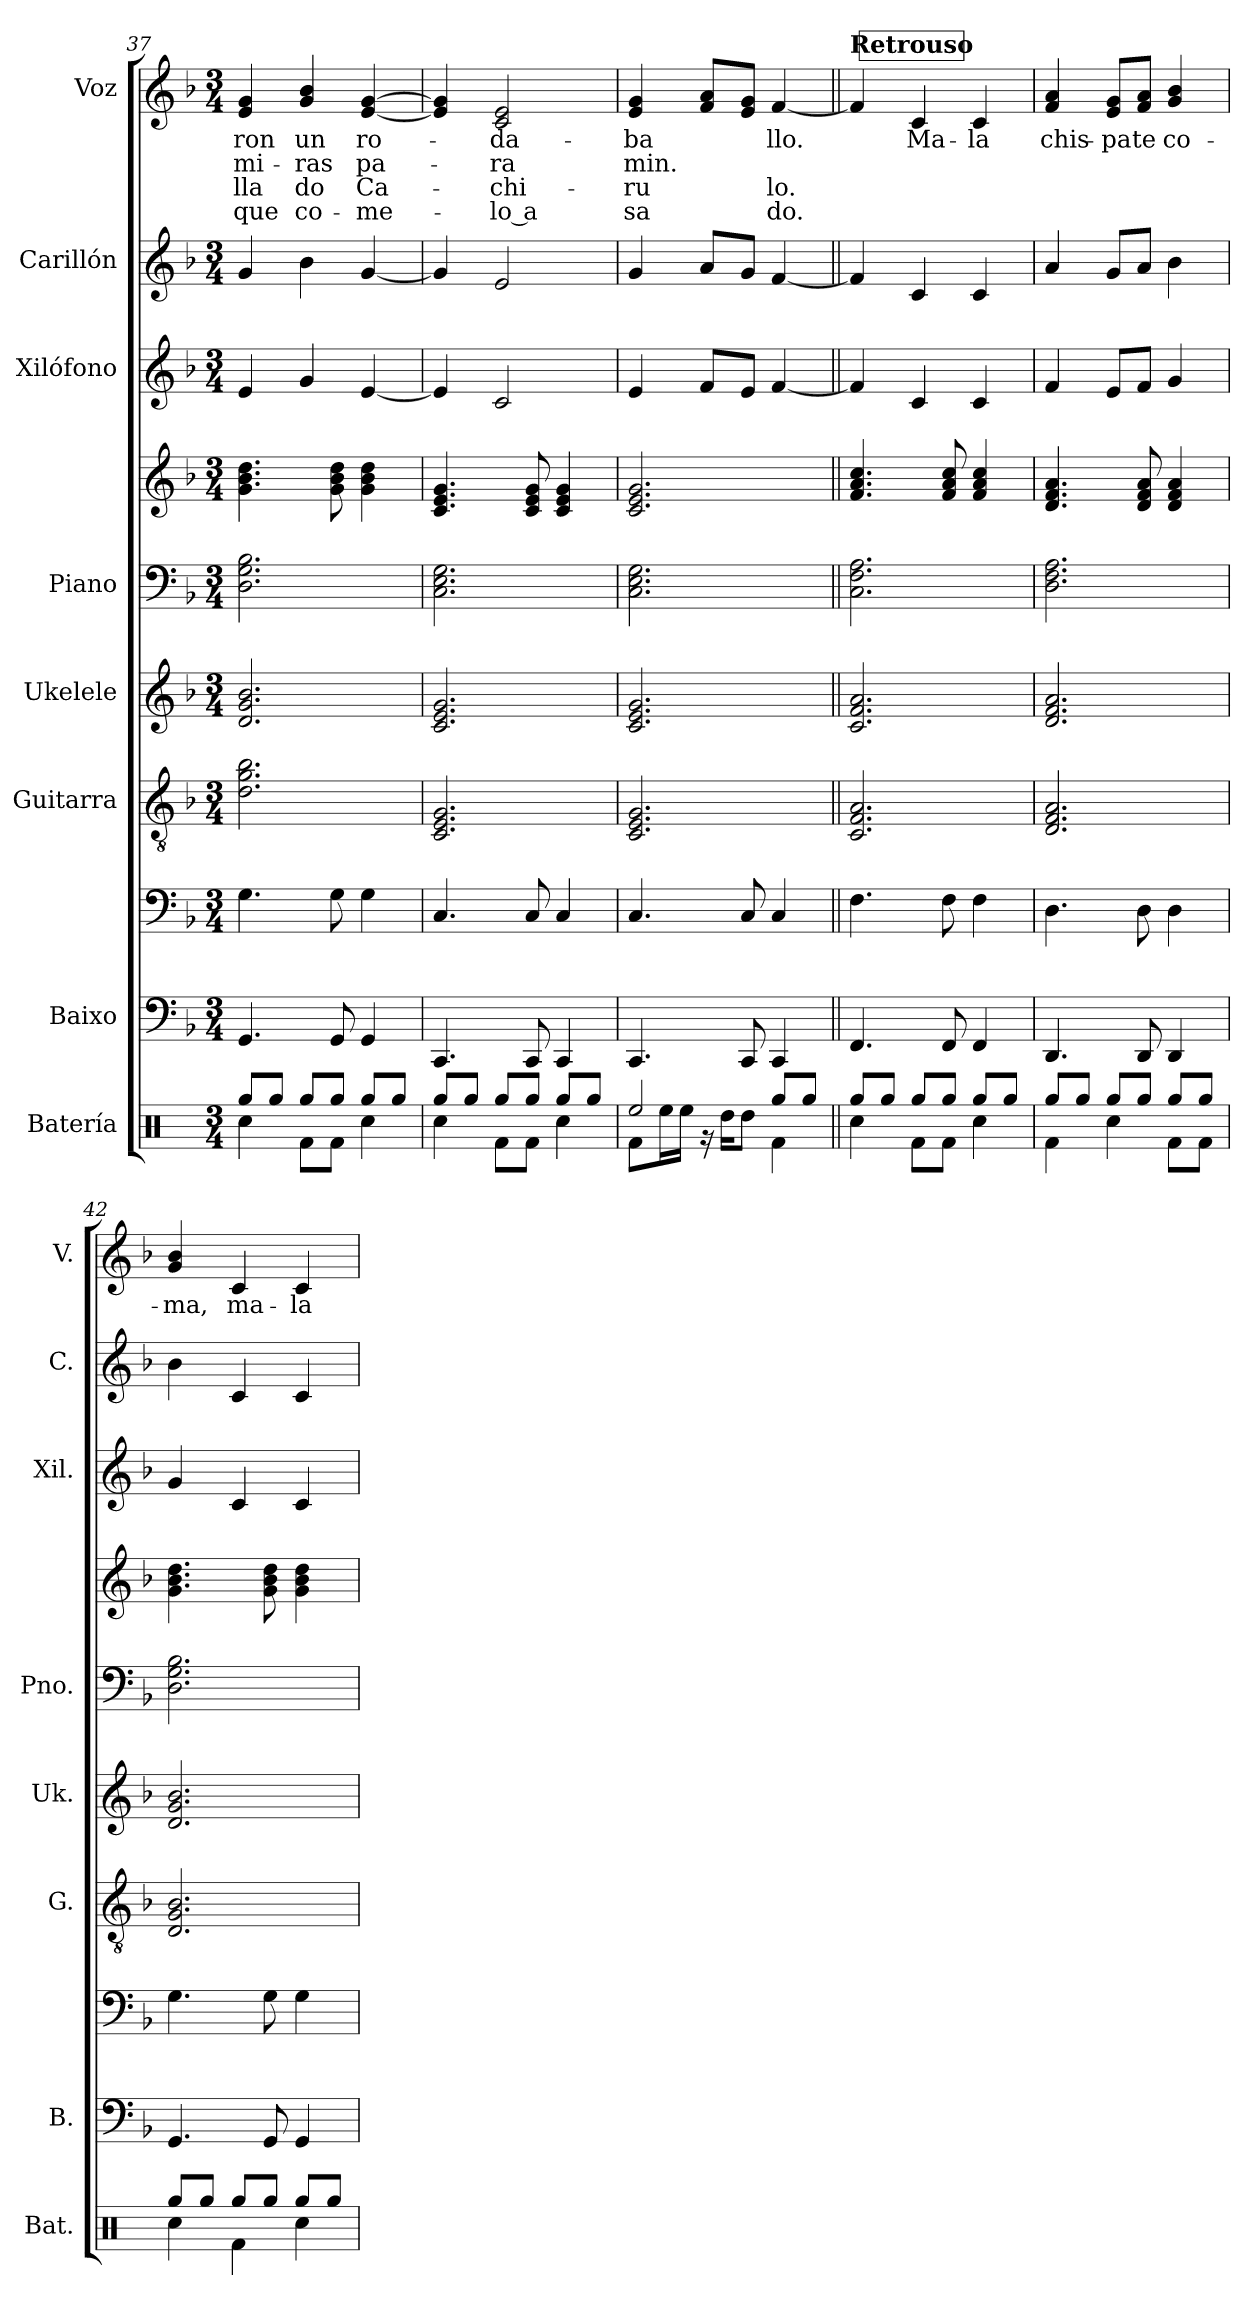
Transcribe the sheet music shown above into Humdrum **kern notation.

**kern	**kern	**kern	**kern	**kern	**kern	**kern	**kern	**kern	**kern	**text	**text	**text	**text
*part8	*part7	*part7	*part6	*part5	*part4	*part4	*part3	*part2	*part1	*part1	*part1	*part1	*part1
*staff10	*staff9	*staff8	*staff7	*staff6	*staff5	*staff4	*staff3	*staff2	*staff1	*staff1	*staff1	*staff1	*staff1
*I"Batería	*I"Baixo	*	*I"Guitarra	*I"Ukelele	*I"Piano	*	*I"Xilófono	*I"Carillón	*I"Voz	*	*	*	*
*I'Bat.	*I'B.	*	*I'G.	*I'Uk.	*I'Pno.	*	*I'Xil.	*I'C.	*I'V.	*	*	*	*
*clefX	*	*clefF4	*clefGv2	*clefG2	*clefF4	*clefG2	*clefG2	*clefG2	*clefG2	*	*	*	*
*	*ITrd7c12	*ITrd7c12	*	*	*	*	*ITrd-7c-12	*ITrd-14c-24	*	*	*	*	*
*k[]	*k[b-]	*k[b-]	*k[b-]	*k[b-]	*k[b-]	*k[b-]	*k[b-]	*k[b-]	*k[b-]	*	*	*	*
*M3/4	*M3/4	*M3/4	*M3/4	*M3/4	*M3/4	*M3/4	*M3/4	*M3/4	*M3/4	*	*	*	*
=37	=37	=37	=37	=37	=37	=37	=37	=37	=37	=37	=37	=37	=37
*^	*	*	*	*	*	*	*	*	*	*	*	*	*
!	!	!	!	!	!	!	!	!	!	!	!LO:LY:b	!LO:LY:b	!LO:LY:b	!LO:LY:b
8Rgg/L	4Rcc\	4.GGG	4.GG\	2.d\ 2.g\ 2.b-\	2.d/ 2.g/ 2.b-/	2.D\ 2.G\ 2.B-\	4.g\ 4.b-\ 4.dd\	4ee/	4ggg/	4e/ 4g/	-ron	mi-	-lla	que
8Rgg/J	.	.	.	.	.	.	.	.	.	.	.	.	.	.
!	!	!	!	!	!	!	!	!	!	!	!LO:LY:b	!LO:LY:b	!LO:LY:b	!LO:LY:b
8Rgg/L	8Rf\L	.	.	.	.	.	.	4gg/	4bbb-\	4g/ 4b-/	un	-ras	do	co-
8Rgg/J	8Rf\J	8GGG	8GG\	.	.	.	8g\ 8b-\ 8dd\	.	.	.	.	.	.	.
!	!	!	!	!	!	!	!	!	!	!	!LO:LY:b	!LO:LY:b	!LO:LY:b	!LO:LY:b
8Rgg/L	4Rcc\	4GGG	4GG\	.	.	.	4g\ 4b-\ 4dd\	[4ee/	[4ggg/	[4e/ [4g/	ro-	-pa-	Ca-	-me-
8Rgg/J	.	.	.	.	.	.	.	.	.	.	.	.	.	.
=38	=38	=38	=38	=38	=38	=38	=38	=38	=38	=38	=38	=38	=38	=38
8Rgg/L	4Rcc\	4.CCC	4.CC/	2.C/ 2.E/ 2.G/	2.c/ 2.e/ 2.g/	2.C\ 2.E\ 2.G\	4.c/ 4.e/ 4.g/	4ee/]	4ggg/]	4e/] 4g/]	.	.	.	.
8Rgg/J	.	.	.	.	.	.	.	.	.	.	.	.	.	.
!	!	!	!	!	!	!	!	!	!	!	!LO:LY:b	!LO:LY:b	!LO:LY:b	!LO:LY:b
8Rgg/L	8Rf\L	.	.	.	.	.	.	2cc/	2eee/	2c/ 2e/	-da-	ra	chi-	lo a
8Rgg/J	8Rf\J	8CCC	8CC/	.	.	.	8c/ 8e/ 8g/	.	.	.	.	.	.	.
8Rgg/L	4Rcc\	4CCC	4CC/	.	.	.	4c/ 4e/ 4g/	.	.	.	.	.	.	.
8Rgg/J	.	.	.	.	.	.	.	.	.	.	.	.	.	.
!!LO:PB:g=z
=39	=39	=39	=39	=39	=39	=39	=39	=39	=39	=39	=39	=39	=39	=39
!	!	!	!	!	!	!	!	!	!	!	!LO:LY:b	!LO:LY:b	!LO:LY:b	!LO:LY:b
2Ree/	8Rf\L	4.CCC	4.CC/	2.C/ 2.E/ 2.G/	2.c/ 2.e/ 2.g/	2.C\ 2.E\ 2.G\	2.c/ 2.e/ 2.g/	4ee/	4ggg/	4e/ 4g/	-ba	min.	-ru	-sa
.	16Ree\L	.	.	.	.	.	.	.	.	.	.	.	.	.
.	16Ree\JJ	.	.	.	.	.	.	.	.	.	.	.	.	.
.	16r	.	.	.	.	.	.	8ff/L	8aaa/L	8f/ 8a/L	.	.	.	.
.	16Rdd\KL	.	.	.	.	.	.	.	.	.	.	.	.	.
.	8Rdd\J	8CCC	8CC/	.	.	.	.	8ee/J	8ggg/J	8e/ 8g/J	.	.	.	.
!	!	!	!	!	!	!	!	!	!	!	!LO:LY:b	!	!LO:LY:b	!LO:LY:b
8Rgg/L	4Rf\	4CCC	4CC/	.	.	.	.	[4ff/	[4fff/	[4f/	llo.	.	lo.	do.
8Rgg/J	.	.	.	.	.	.	.	.	.	.	.	.	.	.
!!LO:REH:place=s1:a:B:fs=14:t=Retrouso:qo=1
=40||	=40||	=40||	=40||	=40||	=40||	=40||	=40||	=40||	=40||	=40||	=40||	=40||	=40||	=40||
8Rgg/L	4Rcc\	4.FFF	4.FF\	2.C/ 2.F/ 2.A/	2.c/ 2.f/ 2.a/	2.C\ 2.F\ 2.A\	4.f/ 4.a/ 4.cc/	4ff/]	4fff/]	4f/]	.	.	.	.
8Rgg/J	.	.	.	.	.	.	.	.	.	.	.	.	.	.
!	!	!	!	!	!	!	!	!	!	!	!LO:LY:b	!	!	!
8Rgg/L	8Rf\L	.	.	.	.	.	.	4cc/	4ccc/	4c/	Ma-	.	.	.
8Rgg/J	8Rf\J	8FFF	8FF\	.	.	.	8f/ 8a/ 8cc/	.	.	.	.	.	.	.
!	!	!	!	!	!	!	!	!	!	!	!LO:LY:b	!	!	!
8Rgg/L	4Rcc\	4FFF	4FF\	.	.	.	4f/ 4a/ 4cc/	4cc/	4ccc/	4c/	-la	.	.	.
8Rgg/J	.	.	.	.	.	.	.	.	.	.	.	.	.	.
=41	=41	=41	=41	=41	=41	=41	=41	=41	=41	=41	=41	=41	=41	=41
!	!	!	!	!	!	!	!	!	!	!	!LO:LY:b	!	!	!
8Rgg/L	4Rf\	4.DDD	4.DD\	2.D/ 2.F/ 2.A/	2.d/ 2.f/ 2.a/	2.D\ 2.F\ 2.A\	4.d/ 4.f/ 4.a/	4ff/	4aaa/	4f/ 4a/	chis-	.	.	.
8Rgg/J	.	.	.	.	.	.	.	.	.	.	.	.	.	.
!	!	!	!	!	!	!	!	!	!	!	!LO:LY:b	!	!	!
8Rgg/L	4Rcc\	.	.	.	.	.	.	8ee/L	8ggg/L	8e/ 8g/L	-pa	.	.	.
!	!	!	!	!	!	!	!	!	!	!	!LO:LY:b	!	!	!
8Rgg/J	.	8DDD	8DD\	.	.	.	8d/ 8f/ 8a/	8ff/J	8aaa/J	8f/ 8a/J	te	.	.	.
!	!	!	!	!	!	!	!	!	!	!	!LO:LY:b	!	!	!
8Rgg/L	8Rf\L	4DDD	4DD\	.	.	.	4d/ 4f/ 4a/	4gg/	4bbb-\	4g/ 4b-/	co-	.	.	.
8Rgg/J	8Rf\J	.	.	.	.	.	.	.	.	.	.	.	.	.
=42	=42	=42	=42	=42	=42	=42	=42	=42	=42	=42	=42	=42	=42	=42
!	!	!	!	!	!	!	!	!	!	!	!LO:LY:b	!	!	!
8Rgg/L	4Rcc\	4.GGG	4.GG\	2.D/ 2.G/ 2.B-/	2.d/ 2.g/ 2.b-/	2.D\ 2.G\ 2.B-\	4.g\ 4.b-\ 4.dd\	4gg/	4bbb-\	4g/ 4b-/	-ma,	.	.	.
8Rgg/J	.	.	.	.	.	.	.	.	.	.	.	.	.	.
!	!	!	!	!	!	!	!	!	!	!	!LO:LY:b	!	!	!
8Rgg/L	4Rf\	.	.	.	.	.	.	4cc/	4ccc/	4c/	ma-	.	.	.
8Rgg/J	.	8GGG	8GG\	.	.	.	8g\ 8b-\ 8dd\	.	.	.	.	.	.	.
!	!	!	!	!	!	!	!	!	!	!	!LO:LY:b	!	!	!
8Rgg/L	4Rcc\	4GGG	4GG\	.	.	.	4g\ 4b-\ 4dd\	4cc/	4ccc/	4c/	-la	.	.	.
8Rgg/J	.	.	.	.	.	.	.	.	.	.	.	.	.	.
*v	*v	*	*	*	*	*	*	*	*	*	*	*	*	*
=	=	=	=	=	=	=	=	=	=	=	=	=	=
*-	*-	*-	*-	*-	*-	*-	*-	*-	*-	*-	*-	*-	*-
